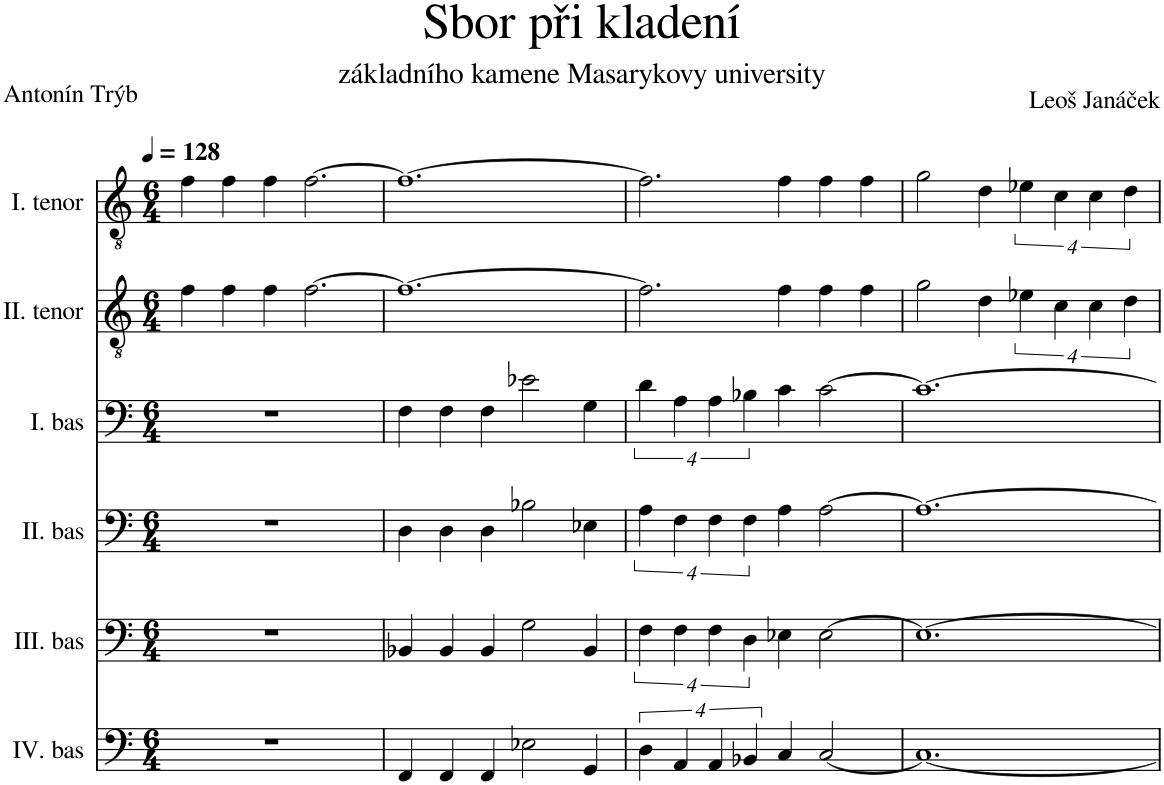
**kern	**kern	**kern	**kern	**kern	**kern
*part6	*part5	*part4	*part3	*part2	*part1
*staff6	*staff5	*staff4	*staff3	*staff2	*staff1
*I"IV. bas	*I"III. bas	*I"II. bas	*I"I. bas	*I"II. tenor	*I"I. tenor
*I'B.	*I'B.	*	*	*I'T.	*I'T.
*clefF4	*clefF4	*clefF4	*clefF4	*clefGv2	*clefGv2
*k[]	*k[]	*k[]	*k[]	*k[]	*k[]
*M6/4	*M6/4	*M6/4	*M6/4	*M6/4	*M6/4
*MM128	*MM128	*MM128	*MM128	*MM128	*MM128
=1	=1	=1	=1	=1	=1
1.r	1.r	1.r	1.r	4f\	4f\
.	.	.	.	4f\	4f\
.	.	.	.	4f\	4f\
.	.	.	.	[2.f\	[2.f\
=2	=2	=2	=2	=2	=2
4FF/	4BB-X/	4D\	4F\	1.f_	1.f_
4FF/	4BB-/	4D\	4F\	.	.
4FF/	4BB-/	4D\	4F\	.	.
2E-X\	2G\	2B-X\	2e-X\	.	.
4GG/	4BB-/	4E-X\	4G\	.	.
=3	=3	=3	=3	=3	=3
16%3D\	16%3F\	16%3A\	16%3d\	2.f\]	2.f\]
16%3AA/	16%3F\	16%3F\	16%3A\	.	.
16%3AA/	16%3F\	16%3F\	16%3A\	.	.
16%3BB-X/	16%3D\	16%3F\	16%3B-X\	.	.
4C/	4E-X\	4A\	4c\	4f\	4f\
[2C/	[2E-\	[2A\	[2c\	4f\	4f\
.	.	.	.	4f\	4f\
=4	=4	=4	=4	=4	=4
1.C_	1.E-_	1.A_	1.c_	2g\	2g\
.	.	.	.	4d\	4d\
.	.	.	.	16%3e-X\	16%3e-X\
.	.	.	.	16%3c\	16%3c\
.	.	.	.	16%3c\	16%3c\
.	.	.	.	16%3d\	16%3d\
=	=	=	=	=	=
*-	*-	*-	*-	*-	*-
